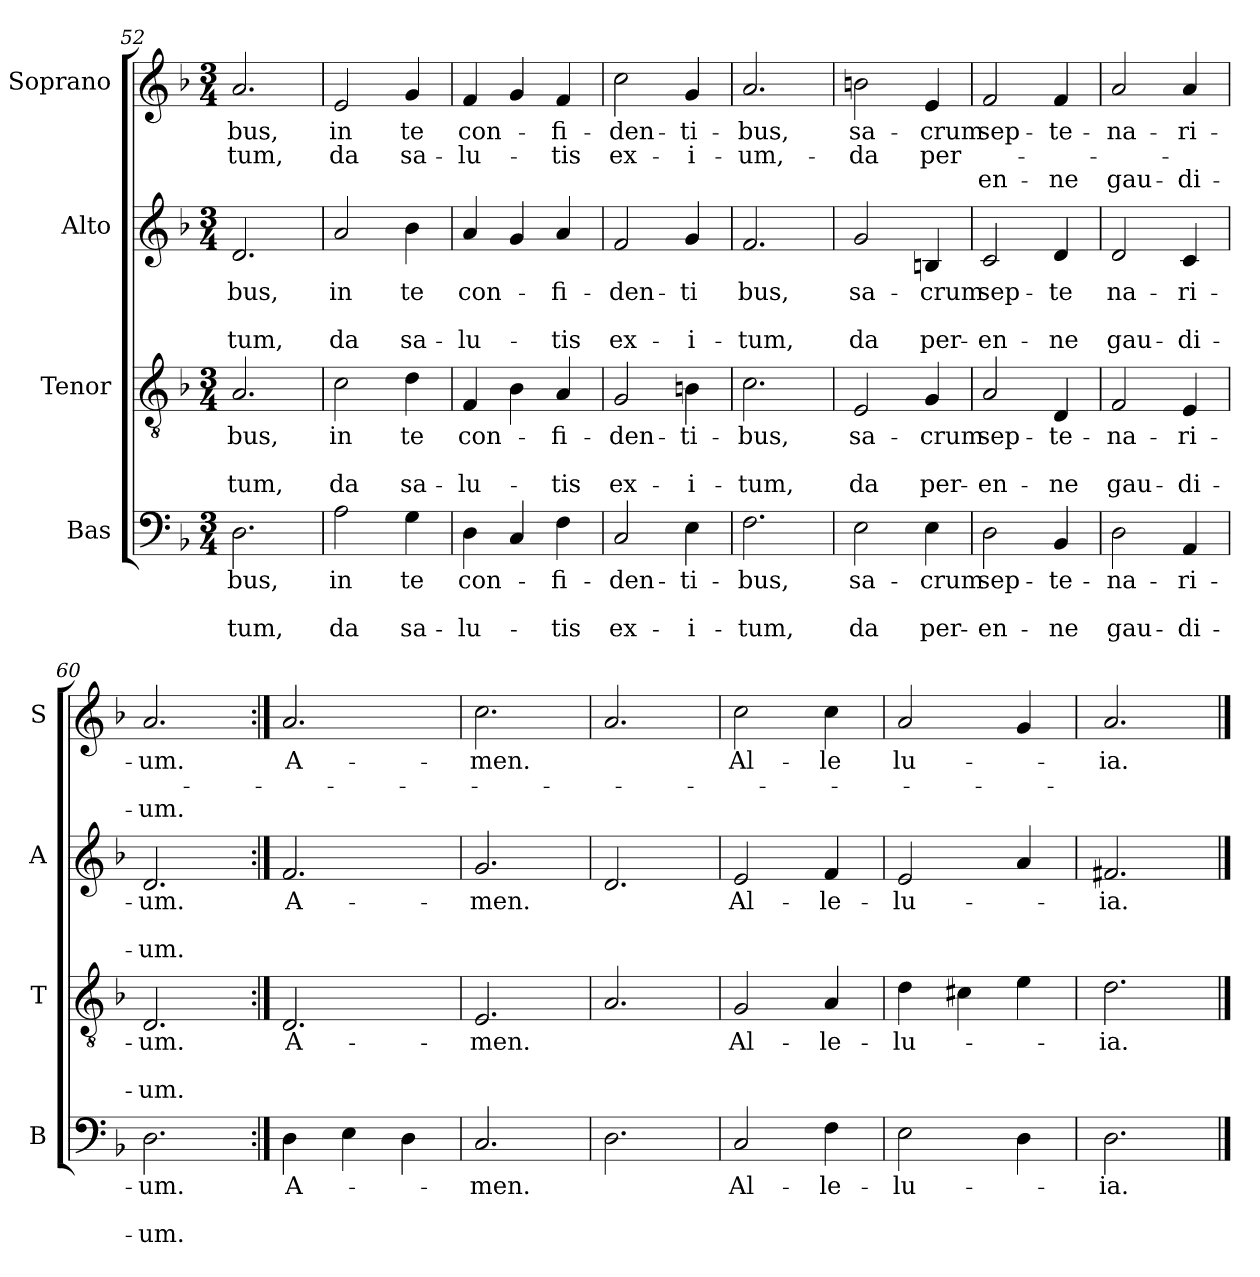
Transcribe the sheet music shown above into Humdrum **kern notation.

**kern	**text	**text	**text	**kern	**text	**text	**text	**kern	**text	**text	**text	**kern	**text	**text	**text
*part4	*part4	*part4	*part4	*part3	*part3	*part3	*part3	*part2	*part2	*part2	*part2	*part1	*part1	*part1	*part1
*staff4	*staff4	*staff4	*staff4	*staff3	*staff3	*staff3	*staff3	*staff2	*staff2	*staff2	*staff2	*staff1	*staff1	*staff1	*staff1
*I"Bas	*	*	*	*I"Tenor	*	*	*	*I"Alto	*	*	*	*I"Soprano	*	*	*
*I'B	*	*	*	*I'T	*	*	*	*I'A	*	*	*	*I'S	*	*	*
*clefF4	*	*	*	*clefGv2	*	*	*	*clefG2	*	*	*	*clefG2	*	*	*
*k[b-]	*	*	*	*k[b-]	*	*	*	*k[b-]	*	*	*	*k[b-]	*	*	*
*F:	*	*	*	*F:	*	*	*	*F:	*	*	*	*F:	*	*	*
*M3/4	*	*	*	*M3/4	*	*	*	*M3/4	*	*	*	*M3/4	*	*	*
=52	=52	=52	=52	=52	=52	=52	=52	=52	=52	=52	=52	=52	=52	=52	=52
2.D\	-bus,	.	-tum,	2.A/	-bus,	.	-tum,	2.d/	-bus,	.	-tum,	2.a/	-bus,	-tum,	.
=53	=53	=53	=53	=53	=53	=53	=53	=53	=53	=53	=53	=53	=53	=53	=53
2A\	in	.	da	2c\	in	.	da	2a/	in	.	da	2e/	in	da	.
4G\	te	.	sa-	4d\	te	.	sa-	4b-\	te	.	sa-	4g/	te	sa-	.
=54	=54	=54	=54	=54	=54	=54	=54	=54	=54	=54	=54	=54	=54	=54	=54
4D\	con-	.	-lu-	4F/	con-	.	-lu-	4a/	con-	.	-lu-	4f/	con-	-lu-	.
4C/	.	.	.	4B-\	.	.	.	4g/	.	.	.	4g/	.	.	.
4F\	-fi-	.	-tis	4A/	-fi-	.	-tis	4a/	-fi-	.	-tis	4f/	-fi-	-tis	.
=55	=55	=55	=55	=55	=55	=55	=55	=55	=55	=55	=55	=55	=55	=55	=55
2C/	-den-	.	ex-	2G/	-den-	.	ex-	2f/	-den-	.	ex-	2cc\	-den-	ex-	.
4E\	-ti-	.	-i-	4Bn\	-ti-	.	-i-	4g/	-ti	.	-i-	4g/	-ti-	-i-	.
=56	=56	=56	=56	=56	=56	=56	=56	=56	=56	=56	=56	=56	=56	=56	=56
2.F\	-bus,	.	-tum,	2.c\	-bus,	.	-tum,	2.f/	bus,	.	-tum,	2.a/	-bus,	-um,-	.
=57	=57	=57	=57	=57	=57	=57	=57	=57	=57	=57	=57	=57	=57	=57	=57
2E\	sa-	.	da	2E/	sa-	.	da	2g/	sa-	.	da	2bn\	sa-	-da	.
4E\	-crum	.	per-	4G/	-crum	.	per-	4Bn/	-crum	.	per-	4e/	-crum	per-	.
!!LO:LB:g=z
=58	=58	=58	=58	=58	=58	=58	=58	=58	=58	=58	=58	=58	=58	=58	=58
2D\	sep-	.	-en-	2A/	sep-	.	-en-	2c/	sep-	.	-en-	2f/	sep-	.	-en-
4BB-/	-te-	.	-ne	4D/	-te-	.	-ne	4d/	-te	.	-ne	4f/	-te-	.	-ne
=59	=59	=59	=59	=59	=59	=59	=59	=59	=59	=59	=59	=59	=59	=59	=59
2D\	-na-	.	gau-	2F/	-na-	.	gau-	2d/	na-	.	gau-	2a/	-na-	.	gau-
4AA/	-ri-	.	-di-	4E/	-ri-	.	-di-	4c/	-ri-	.	-di-	4a/	-ri-	.	-di-
=60	=60	=60	=60	=60	=60	=60	=60	=60	=60	=60	=60	=60	=60	=60	=60
2.D\	-um.	.	-um.	2.D/	-um.	.	-um.	2.d/	-um.	.	-um.	2.a/	-um.	.	-um.
=61:|!	=61:|!	=61:|!	=61:|!	=61:|!	=61:|!	=61:|!	=61:|!	=61:|!	=61:|!	=61:|!	=61:|!	=61:|!	=61:|!	=61:|!	=61:|!
4D\	A-	.	.	2.D/	A-	.	.	2.f/	A-	.	.	2.a/	A-	.	.
4E\	.	.	.	.	.	.	.	.	.	.	.	.	.	.	.
4D\	.	.	.	.	.	.	.	.	.	.	.	.	.	.	.
=62	=62	=62	=62	=62	=62	=62	=62	=62	=62	=62	=62	=62	=62	=62	=62
2.C/	-men.	.	.	2.E/	-men.	.	.	2.g/	-men.	.	.	2.cc\	-men.	.	.
=63	=63	=63	=63	=63	=63	=63	=63	=63	=63	=63	=63	=63	=63	=63	=63
2.D\	.	.	.	2.A/	.	.	.	2.d/	.	.	.	2.a/	.	.	.
=64	=64	=64	=64	=64	=64	=64	=64	=64	=64	=64	=64	=64	=64	=64	=64
2C/	Al-	.	.	2G/	Al-	.	.	2e/	Al-	.	.	2cc\	Al-	.	.
4F\	-le-	.	.	4A/	-le-	.	.	4f/	-le-	.	.	4cc\	-le	.	.
=65	=65	=65	=65	=65	=65	=65	=65	=65	=65	=65	=65	=65	=65	=65	=65
2E\	-lu-	.	.	4d\	-lu-	.	.	2e/	-lu-	.	.	2a/	lu-	.	.
.	.	.	.	4c#X\	.	.	.	.	.	.	.	.	.	.	.
4D\	.	.	.	4e\	.	.	.	4a/	.	.	.	4g/	.	.	.
=66	=66	=66	=66	=66	=66	=66	=66	=66	=66	=66	=66	=66	=66	=66	=66
2.D\	-ia.	.	.	2.d\	-ia.	.	.	2.f#X/	-ia.	.	.	2.a/	-ia.	.	.
==	==	==	==	==	==	==	==	==	==	==	==	==	==	==	==
*-	*-	*-	*-	*-	*-	*-	*-	*-	*-	*-	*-	*-	*-	*-	*-
